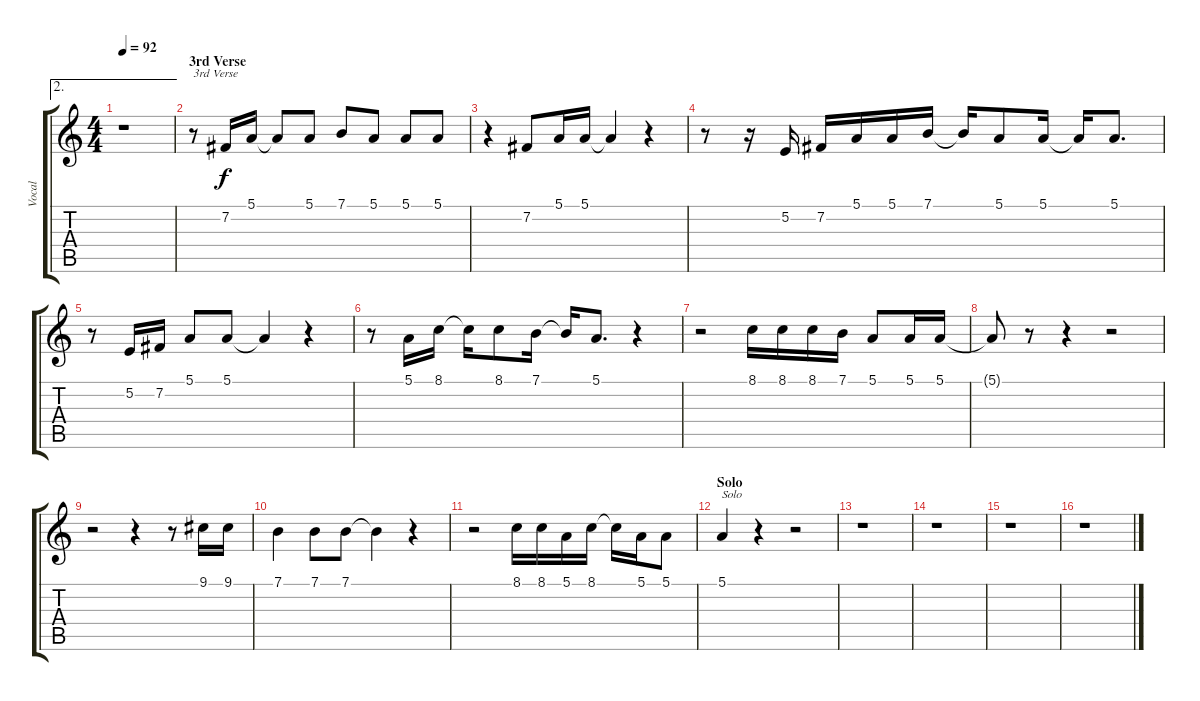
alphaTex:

\track ("Vocal" "Vocal") {instrument lead6voice}
\staff {score tabs}
\tuning (E4 B3 G3 D3 A2 E2) {hide}
\ae 2
\ts (4 4)
\tempo 92
\clef g2
\ks c
r.1{dy f} |
\section ("" "3rd Verse")
r.8{txt "3rd Verse"} 7.2.16 5.1.16 5.1{t}.8 5.1.8 7.1.8 5.1.8 5.1.8 5.1.8 |
r.4 7.2.8 5.1.16 5.1.16 5.1{t}.4 r.4 |
r.8 r.16 5.2.16 7.2.16 5.1.16 5.1.16 7.1.16 7.1{t}.16 5.1.8 5.1.16 5.1{t}.16 5.1.8{d} |
r.8 5.2.16 7.2.16 5.1.8 5.1.8 5.1{t}.4 r.4 |
r.8 5.1.16 8.1.16 8.1{t}.16 8.1.8 7.1.16 7.1{t}.16 5.1.8{d} r.4 |
r.2 8.1.16 8.1.16 8.1.16 7.1.16 5.1.8 5.1.16 5.1.16 |
5.1{t}.8 r.8 r.4 r.2 |
r.2 r.4 r.8 9.1.16 9.1.16 |
7.1.4 7.1.8 7.1.8 7.1{t}.4 r.4 |
r.2 8.1.16 8.1.16 5.1.16 8.1.16 8.1{t}.16 5.1.16 5.1.8 |
\section ("" "Solo")
5.1.4{txt "Solo"} r.4 r.2 |
r.1 |
r.1 |
r.1 |
r.1
